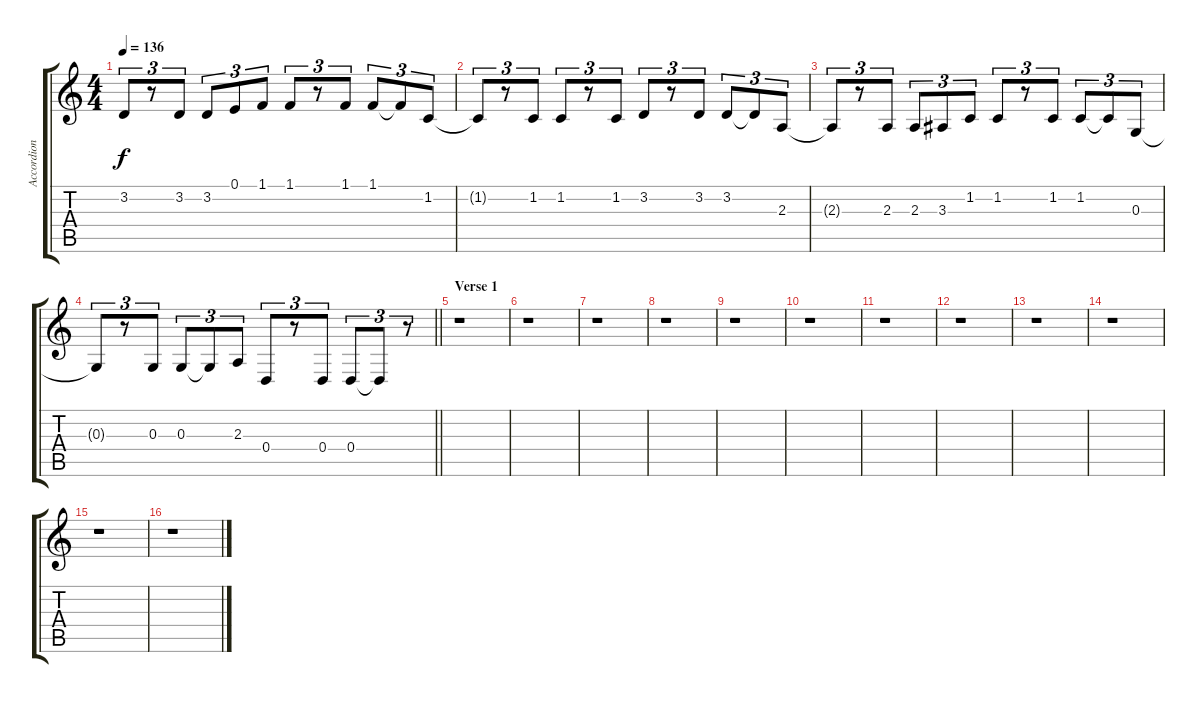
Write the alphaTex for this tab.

\track ("Accordion" "Accordion") {instrument harmonica}
\staff {score tabs}
\tuning (E4 B3 G3 D3 A2 E2) {hide}
\ts (4 4)
\tempo 136
\clef g2
\ks c
3.2.8{tu (3 2) dy f} r.8{tu (3 2)} 3.2.8{tu (3 2)} 3.2.8{tu (3 2)} 0.1.8{tu (3 2)} 1.1.8{tu (3 2)} 1.1.8{tu (3 2)} r.8{tu (3 2)} 1.1.8{tu (3 2)} 1.1.8{tu (3 2)} 1.1{t}.8{tu (3 2)} 1.2.8{tu (3 2)} |
1.2{t}.8{tu (3 2)} r.8{tu (3 2)} 1.2.8{tu (3 2)} 1.2.8{tu (3 2)} r.8{tu (3 2)} 1.2.8{tu (3 2)} 3.2.8{tu (3 2)} r.8{tu (3 2)} 3.2.8{tu (3 2)} 3.2.8{tu (3 2)} 3.2{t}.8{tu (3 2)} 2.3.8{tu (3 2)} |
2.3{t}.8{tu (3 2)} r.8{tu (3 2)} 2.3.8{tu (3 2)} 2.3.8{tu (3 2)} 3.3.8{tu (3 2)} 1.2.8{tu (3 2)} 1.2.8{tu (3 2)} r.8{tu (3 2)} 1.2.8{tu (3 2)} 1.2.8{tu (3 2)} 1.2{t}.8{tu (3 2)} 0.3.8{tu (3 2)} |
\barLineRight lightlight
0.3{t}.8{tu (3 2)} r.8{tu (3 2)} 0.3.8{tu (3 2)} 0.3.8{tu (3 2)} 0.3{t}.8{tu (3 2)} 2.3.8{tu (3 2)} 0.4.8{tu (3 2)} r.8{tu (3 2)} 0.4.8{tu (3 2)} 0.4.8{tu (3 2)} 0.4{t}.8{tu (3 2)} r.8{tu (3 2)} |
\section ("" "Verse 1")
r.1 |
r.1 |
r.1 |
r.1 |
r.1 |
r.1 |
r.1 |
r.1 |
r.1 |
r.1 |
r.1 |
r.1
